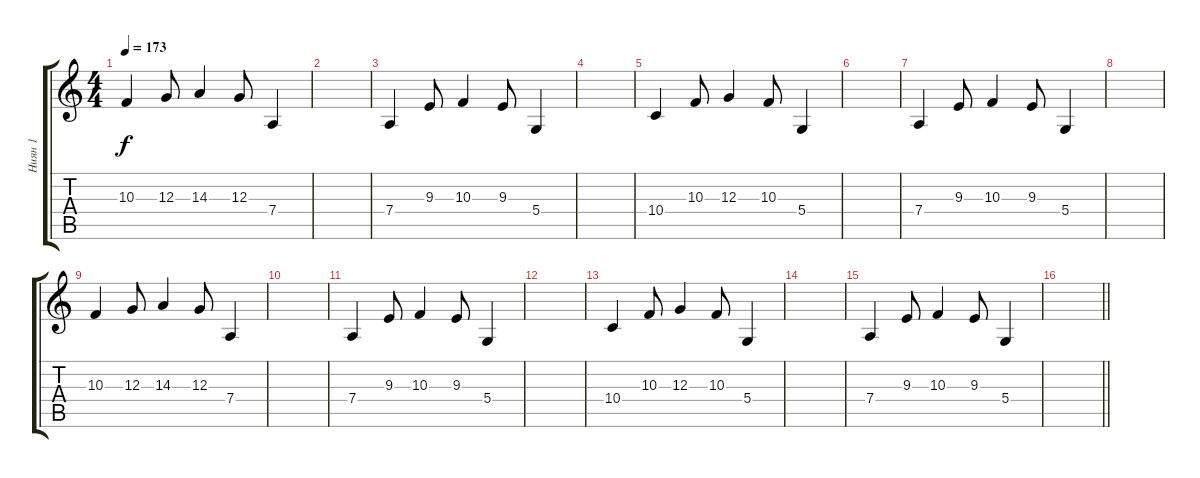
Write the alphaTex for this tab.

\track ("Ниян 1" "Ниян 1") {instrument orchestralharp}
\staff {score tabs}
\tuning (E4 B3 G3 D3 A2 E2) {hide}
\ts (4 4)
\tempo 173
\clef g2
\ks c
10.3.4{dy f} 12.3.8 14.3.4 12.3.8 7.4.4 |
|
7.4.4 9.3.8 10.3.4 9.3.8 5.4.4 |
|
10.4.4 10.3.8 12.3.4 10.3.8 5.4.4 |
|
7.4.4 9.3.8 10.3.4 9.3.8 5.4.4 |
|
10.3.4 12.3.8 14.3.4 12.3.8 7.4.4 |
|
7.4.4 9.3.8 10.3.4 9.3.8 5.4.4 |
|
10.4.4 10.3.8 12.3.4 10.3.8 5.4.4 |
|
7.4.4 9.3.8 10.3.4 9.3.8 5.4.4 |
\barLineRight lightlight
